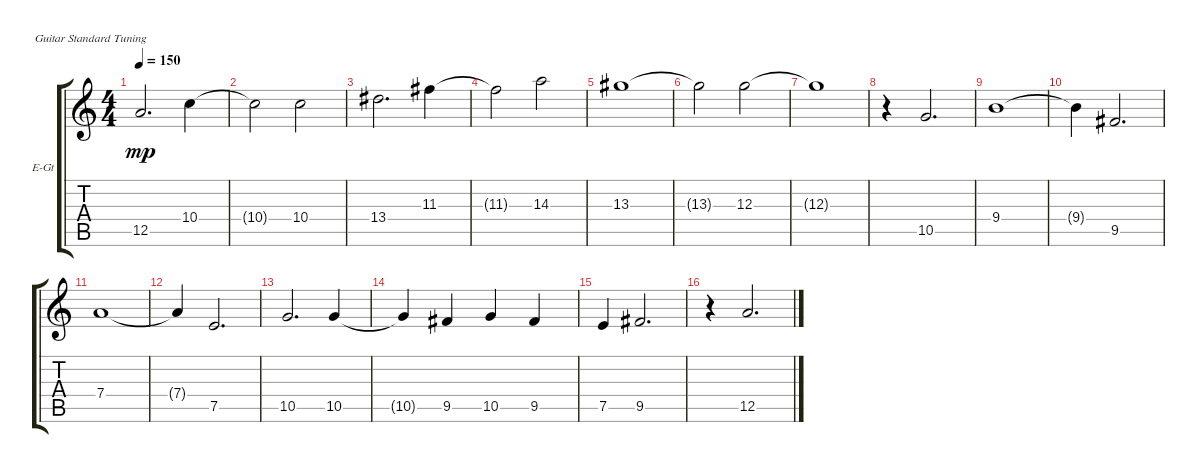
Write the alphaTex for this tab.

\defaultSystemsLayout 4
\bracketExtendMode groupsimilarinstruments
\firstSystemTrackNameOrientation horizontal
\otherSystemsTrackNameOrientation horizontal
\track ("Г. Каспарян " "E-Gt") {instrument overdrivenguitar}
\staff {score tabs}
\tuning (E4 B3 G3 D3 A2 E2)
\ts (4 4)
\tempo 150
\clef g2
\ks c
12.5.2{d dy mp} 10.4.4 |
10.4{t}.2 10.4.2 |
13.4.2{d} 11.3.4 |
11.3{t}.2 14.3.2 |
13.3.1 |
13.3{t}.2 12.3.2 |
12.3{t}.1 |
r.4 10.5.2{d} |
9.4.1 |
9.4{t}.4 9.5.2{d} |
7.4.1 |
7.4{t}.4 7.5.2{d} |
10.5.2{d} 10.5.4 |
10.5{t}.4 9.5.4 10.5.4 9.5.4 |
7.5.4 9.5.2{d} |
r.4 12.5.2{d}
